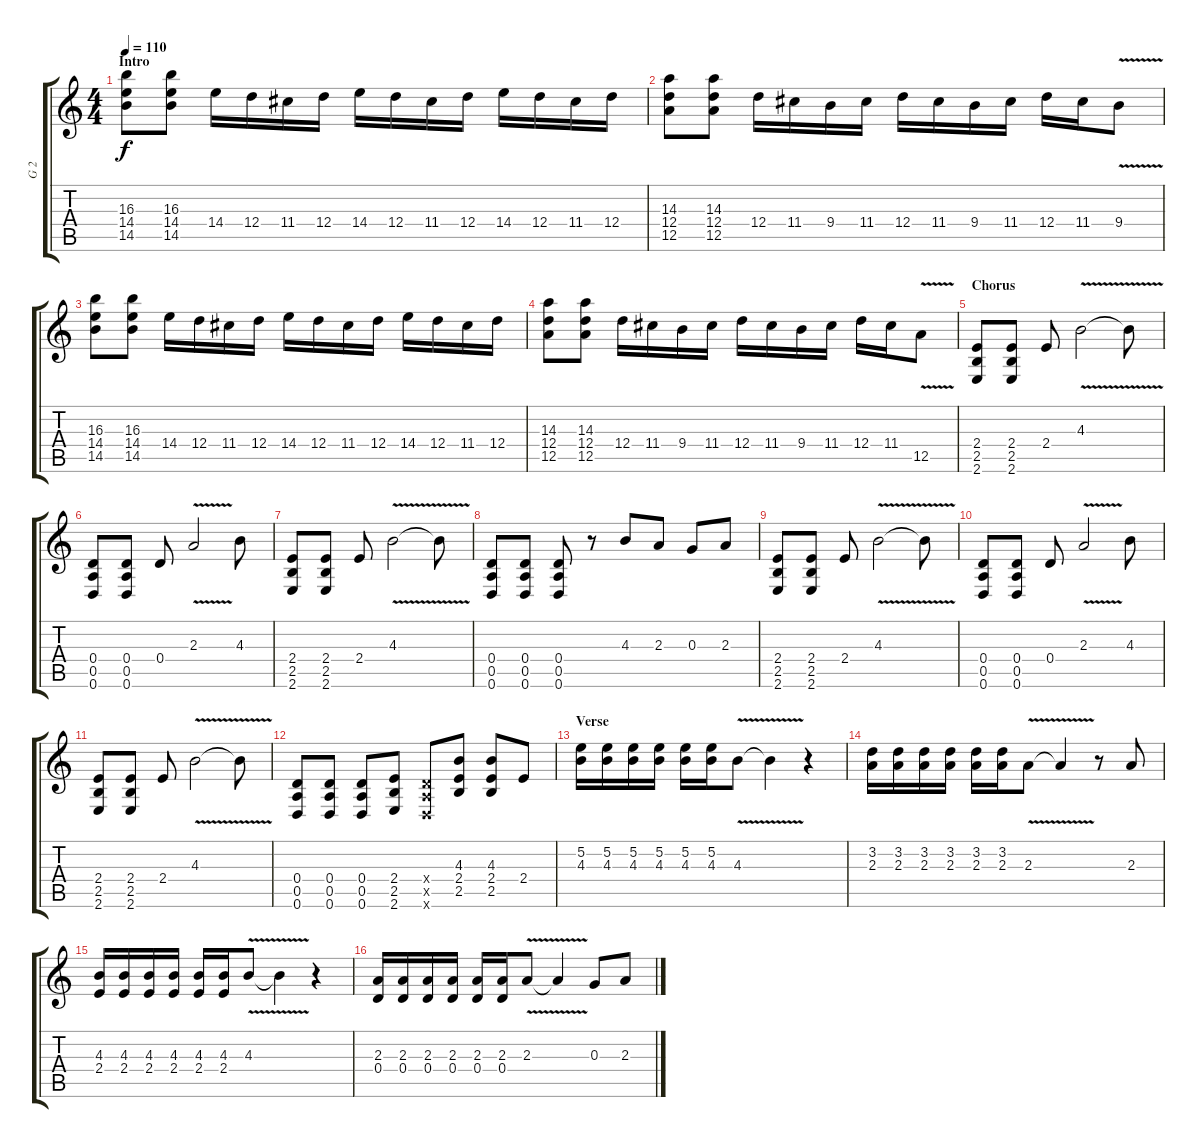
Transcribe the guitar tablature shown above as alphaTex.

\track ("G 2" "G 2") {instrument distortionguitar}
\staff {score tabs}
\tuning (E4 B3 G3 D3 A2 D2) {hide}
\ts (4 4)
\section ("" "Intro")
\tempo 110
\clef g2
\ks c
(16.3 14.4 14.5).8{dy f instrument distortionguitar} (16.3 14.4 14.5).8 14.4.16 12.4.16 11.4.16 12.4.16 14.4.16 12.4.16 11.4.16 12.4.16 14.4.16 12.4.16 11.4.16 12.4.16 |
(14.3 12.4 12.5).8 (14.3 12.4 12.5).8 12.4.16 11.4.16 9.4.16 11.4.16 12.4.16 11.4.16 9.4.16 11.4.16 12.4.16 11.4.16 9.4{v}.8 |
(16.3 14.4 14.5).8 (16.3 14.4 14.5).8 14.4.16 12.4.16 11.4.16 12.4.16 14.4.16 12.4.16 11.4.16 12.4.16 14.4.16 12.4.16 11.4.16 12.4.16 |
(14.3 12.4 12.5).8 (14.3 12.4 12.5).8 12.4.16 11.4.16 9.4.16 11.4.16 12.4.16 11.4.16 9.4.16 11.4.16 12.4.16 11.4.16 12.5{v}.8 |
\section ("" "Chorus")
(2.4 2.5 2.6).8 (2.4 2.5 2.6).8 2.4.8 4.3{v}.2 4.3{t}.8 |
(0.4 0.5 0.6).8 (0.4 0.5 0.6).8 0.4.8 2.3{v}.2 4.3.8 |
(2.4 2.5 2.6).8 (2.4 2.5 2.6).8 2.4.8 4.3{v}.2 4.3{t}.8 |
(0.4 0.5 0.6).8 (0.4 0.5 0.6).8 (0.4 0.5 0.6).8 r.8 4.3.8 2.3.8 0.3.8 2.3.8 |
(2.4 2.5 2.6).8 (2.4 2.5 2.6).8 2.4.8 4.3{v}.2 4.3{t}.8 |
(0.4 0.5 0.6).8 (0.4 0.5 0.6).8 0.4.8 2.3{v}.2 4.3.8 |
(2.4 2.5 2.6).8 (2.4 2.5 2.6).8 2.4.8 4.3{v}.2 4.3{t}.8 |
(0.4 0.5 0.6).8 (0.4 0.5 0.6).8 (0.4 0.5 0.6).8 (2.4 2.5 2.6).8 (0.4{x} 0.5{x} 0.6{x}).8 (4.3 2.4 2.5).8 (4.3 2.4 2.5).8 2.4.8 |
\section ("" "Verse")
(5.2 4.3).16{instrument electricguitarclean} (5.2 4.3).16 (5.2 4.3).16 (5.2 4.3).16 (5.2 4.3).16 (5.2 4.3).16 4.3{v}.8 4.3{t}.4 r.4 |
(3.2 2.3).16 (3.2 2.3).16 (3.2 2.3).16 (3.2 2.3).16 (3.2 2.3).16 (3.2 2.3).16 2.3{v}.8 2.3{t}.4 r.8 2.3.8 |
(4.3 2.4).16 (4.3 2.4).16 (4.3 2.4).16 (4.3 2.4).16 (4.3 2.4).16 (4.3 2.4).16 4.3{v}.8 4.3{t}.4 r.4 |
(2.3 0.4).16 (2.3 0.4).16 (2.3 0.4).16 (2.3 0.4).16 (2.3 0.4).16 (2.3 0.4).16 2.3{v}.8 2.3{t}.4 0.3.8 2.3.8
